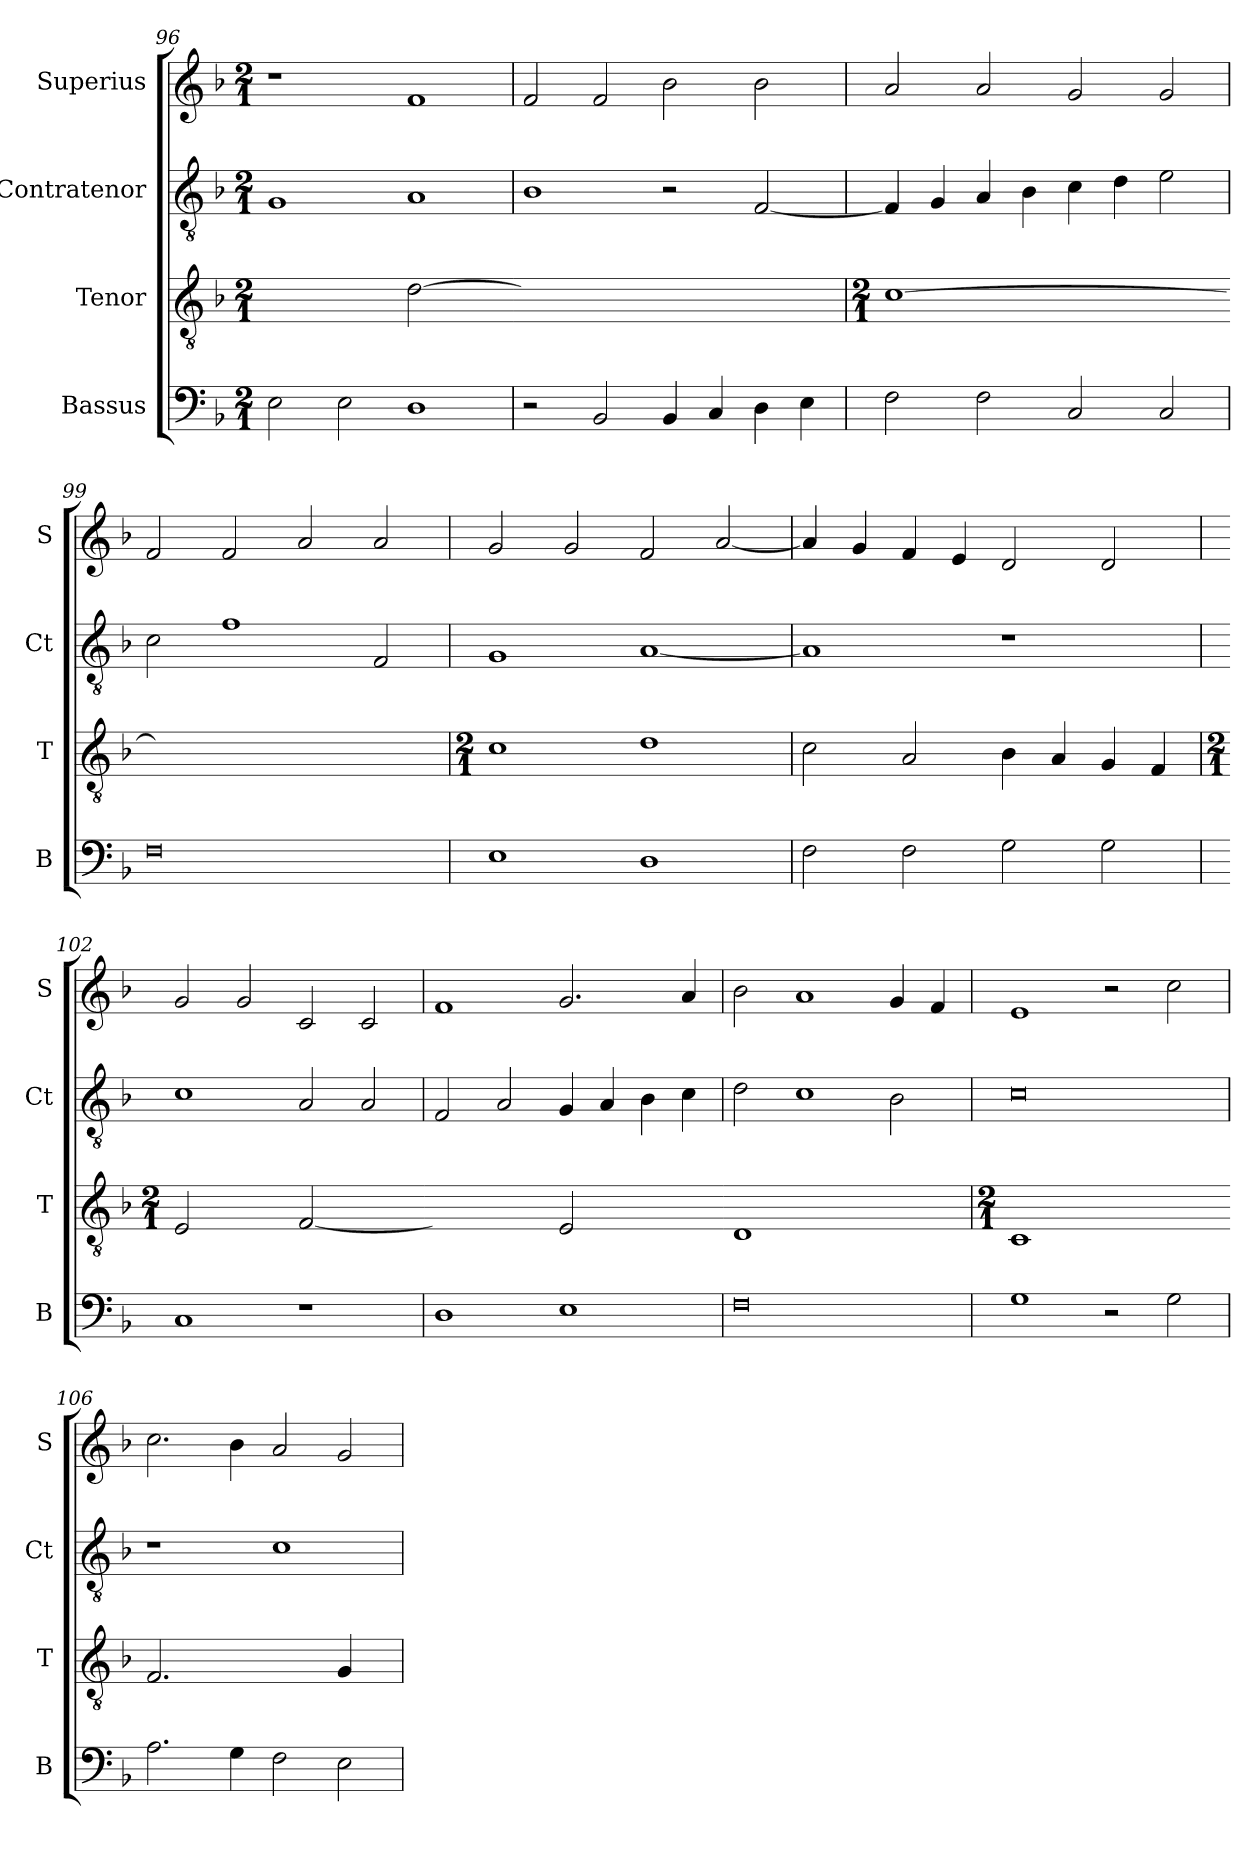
**kern	**kern	**kern	**kern
*part4	*part3	*part2	*part1
*staff4	*staff3	*staff2	*staff1
*I"Bassus	*I"Tenor	*I"Contratenor	*I"Superius
*I'B	*I'T	*I'Ct	*I'S
*clefF4	*clefGv2	*clefGv2	*clefG2
*k[b-]	*k[b-]	*k[b-]	*k[b-]
*M2/1	*M2/1	*M2/1	*M2/1
=96	=96	=96	=96
!	!LO:N:vis=2	!	!
2E	1cyy]	1G	1r
2E	.	.	.
!	!LO:N:vis=2	!	!
1D	[1d	1A	1f
=97	=97-	=97	=97
!	!LO:N:vis=1	!	!
2r	0dyy]	1B-	2f
2BB-	.	.	2f
4BB-	.	2r	2b-
4C	.	.	.
4D	.	[2F	2b-
4E	.	.	.
=98	=98	=98	=98
*	*M2/1	*	*
!	!LO:N:vis=1	!	!
2F	[0c	4F]	2a
.	.	4G	.
2F	.	4A	2a
.	.	4B-	.
2C	.	4c	2g
.	.	4d	.
2C	.	2e	2g
=99	=99-	=99	=99
!	!LO:N:vis=1	!	!
0F	0cyy]	2c	2f
.	.	1f	2f
.	.	.	2a
.	.	2F	2a
=100	=100	=100	=100
*	*M2/1	*	*
1E	1c	1G	2g
.	.	.	2g
1D	1d	[1A	2f
.	.	.	[2a
=101	=101	=101	=101
2F	2c	1A]	4a]
.	.	.	4g
2F	2A	.	4f
.	.	.	4e
2G	4B-	1r	2d
.	4A	.	.
2G	4G	.	2d
.	4F	.	.
=102	=102	=102	=102
*	*M2/1	*	*
!	!LO:N:vis=2	!	!
1C	1E	1c	2g
.	.	.	2g
!	!LO:N:vis=2	!	!
1r	[1F	2A	2c
.	.	2A	2c
=103	=103-	=103	=103
!	!LO:N:vis=2	!	!
1D	1Fyy]	2F	1f
.	.	2A	.
!	!LO:N:vis=2	!	!
1E	1E	4G	2.g
.	.	4A	.
.	.	4B-	.
.	.	4c	4a
=104	=104-	=104	=104
!	!LO:N:vis=1	!	!
0F	0D	2d	2b-
.	.	1c	1a
.	.	2B-	4g
.	.	.	4f
=105	=105	=105	=105
*	*M2/1	*	*
!	!LO:N:vis=1	!	!
1G	0C	0c	1e
2r	.	.	2r
2G	.	.	2cc
=106	=106-	=106	=106
!	!LO:N:vis=2.	!	!
2.A	1.F	1r	2.cc
4G	.	.	4b-
2F	.	1c	2a
!	!LO:N:vis=4	!	!
2E	2G	.	2g
=	=	=	=
*-	*-	*-	*-
